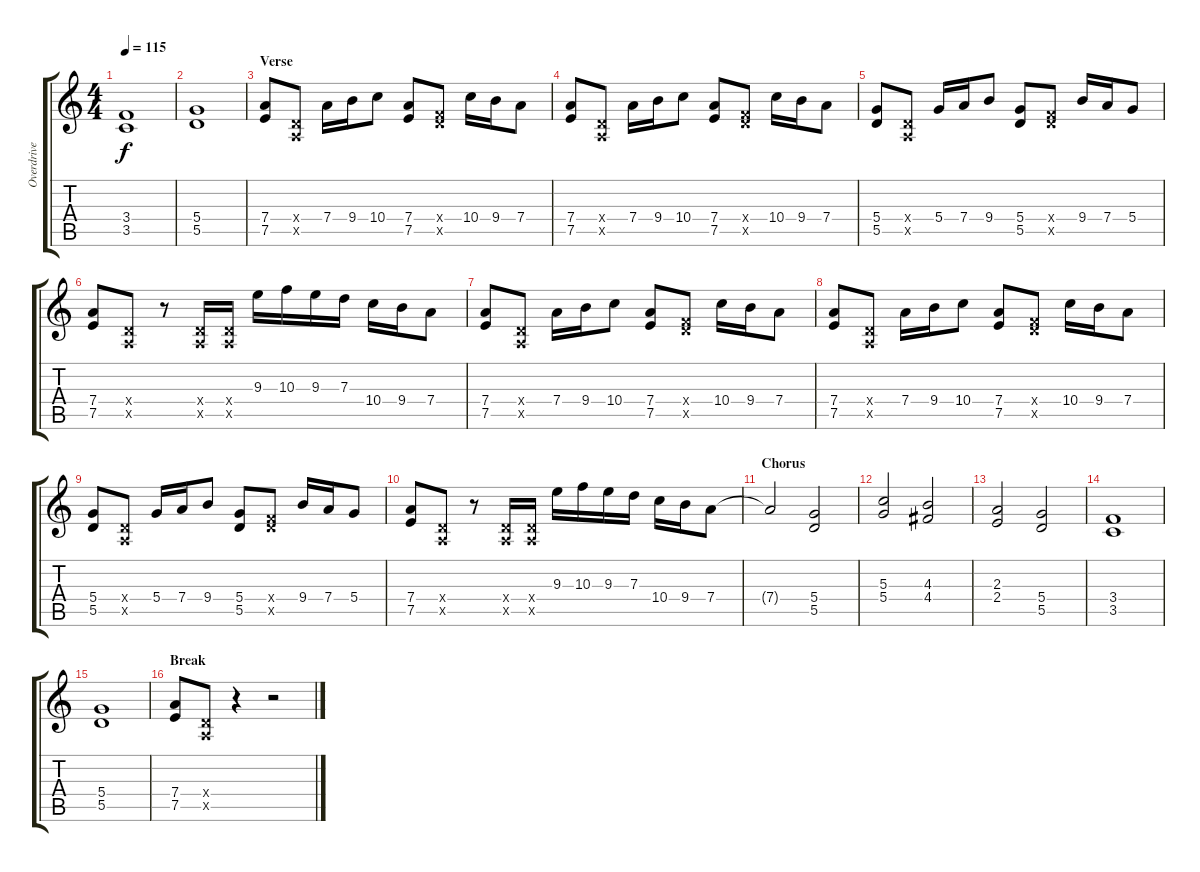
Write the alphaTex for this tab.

\track ("Overdrive" "Overdrive") {instrument overdrivenguitar}
\staff {score tabs}
\tuning (E4 B3 G3 D3 A2 E2) {hide}
\ts (4 4)
\tempo 115
\clef g2
\ks c
(3.4 3.5).1{dy f} |
(5.4 5.5).1 |
\section ("" "Verse")
(7.4 7.5).8 (0.4{x} 0.5{x}).8 7.4.16 9.4.16 10.4.8 (7.4 7.5).8 (0.4{x} 8.5{x}).8 10.4.16 9.4.16 7.4.8 |
(7.4 7.5).8 (0.4{x} 0.5{x}).8 7.4.16 9.4.16 10.4.8 (7.4 7.5).8 (0.4{x} 8.5{x}).8 10.4.16 9.4.16 7.4.8 |
(5.4 5.5).8 (0.4{x} 0.5{x}).8 5.4.16 7.4.16 9.4.8 (5.4 5.5).8 (0.4{x} 8.5{x}).8 9.4.16 7.4.16 5.4.8 |
(7.4 7.5).8 (0.4{x} 0.5{x}).8 r.8 (0.4{x} 0.5{x}).16 (0.4{x} 0.5{x}).16 9.3.16 10.3.16 9.3.16 7.3.16 10.4.16 9.4.16 7.4.8 |
(7.4 7.5).8 (0.4{x} 0.5{x}).8 7.4.16 9.4.16 10.4.8 (7.4 7.5).8 (0.4{x} 8.5{x}).8 10.4.16 9.4.16 7.4.8 |
(7.4 7.5).8 (0.4{x} 0.5{x}).8 7.4.16 9.4.16 10.4.8 (7.4 7.5).8 (0.4{x} 8.5{x}).8 10.4.16 9.4.16 7.4.8 |
(5.4 5.5).8 (0.4{x} 0.5{x}).8 5.4.16 7.4.16 9.4.8 (5.4 5.5).8 (0.4{x} 8.5{x}).8 9.4.16 7.4.16 5.4.8 |
(7.4 7.5).8 (0.4{x} 0.5{x}).8 r.8 (0.4{x} 0.5{x}).16 (0.4{x} 0.5{x}).16 9.3.16 10.3.16 9.3.16 7.3.16 10.4.16 9.4.16 7.4.8 |
\section ("" "Chorus")
7.4{t}.2 (5.4 5.5).2 |
(5.3 5.4).2 (4.3 4.4).2 |
(2.3 2.4).2 (5.4 5.5).2 |
(3.4 3.5).1 |
(5.4 5.5).1 |
\section ("" "Break")
(7.4 7.5).8 (0.4{x} 0.5{x}).8 r.4 r.2
